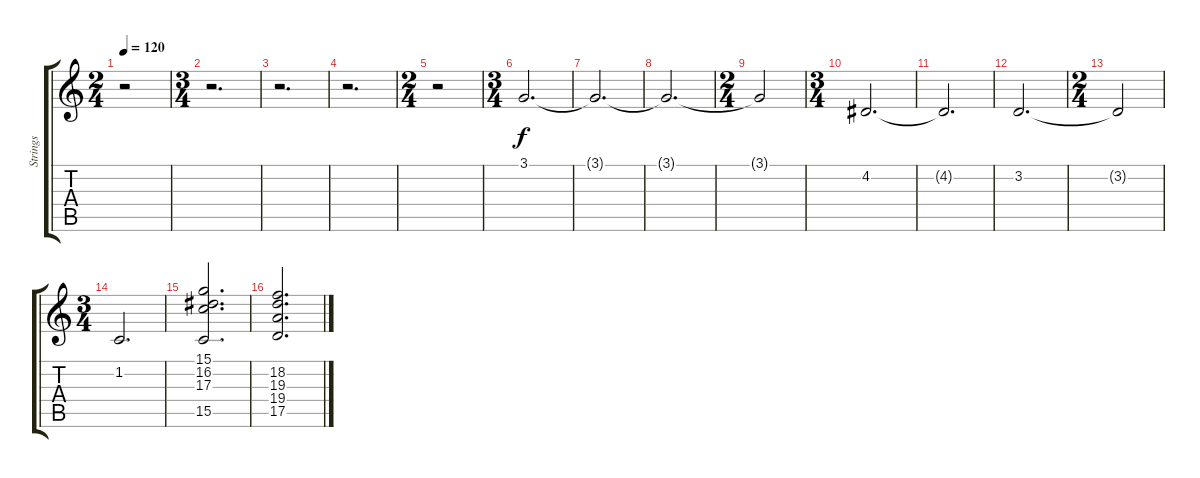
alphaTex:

\track ("Strings" "Strings") {instrument stringensemble1}
\staff {score tabs}
\tuning (E4 B3 G3 D3 A2 E2) {hide}
\ts (2 4)
\tempo 120
\clef g2
\ks c
r.2{dy f} |
\ts (3 4)
r.2{d} |
r.2{d} |
r.2{d} |
\ts (2 4)
r.2 |
\ts (3 4)
3.1.2{d volume 13} |
3.1{t}.2{d} |
3.1{t}.2{d} |
\ts (2 4)
3.1{t}.2 |
\ts (3 4)
4.2.2{d} |
4.2{t}.2{d} |
3.2.2{d} |
\ts (2 4)
3.2{t}.2 |
\ts (3 4)
1.2.2{d} |
(15.1 16.2 17.3 15.5).2{d volume 11} |
(18.2 19.3 19.4 17.5).2{d}
